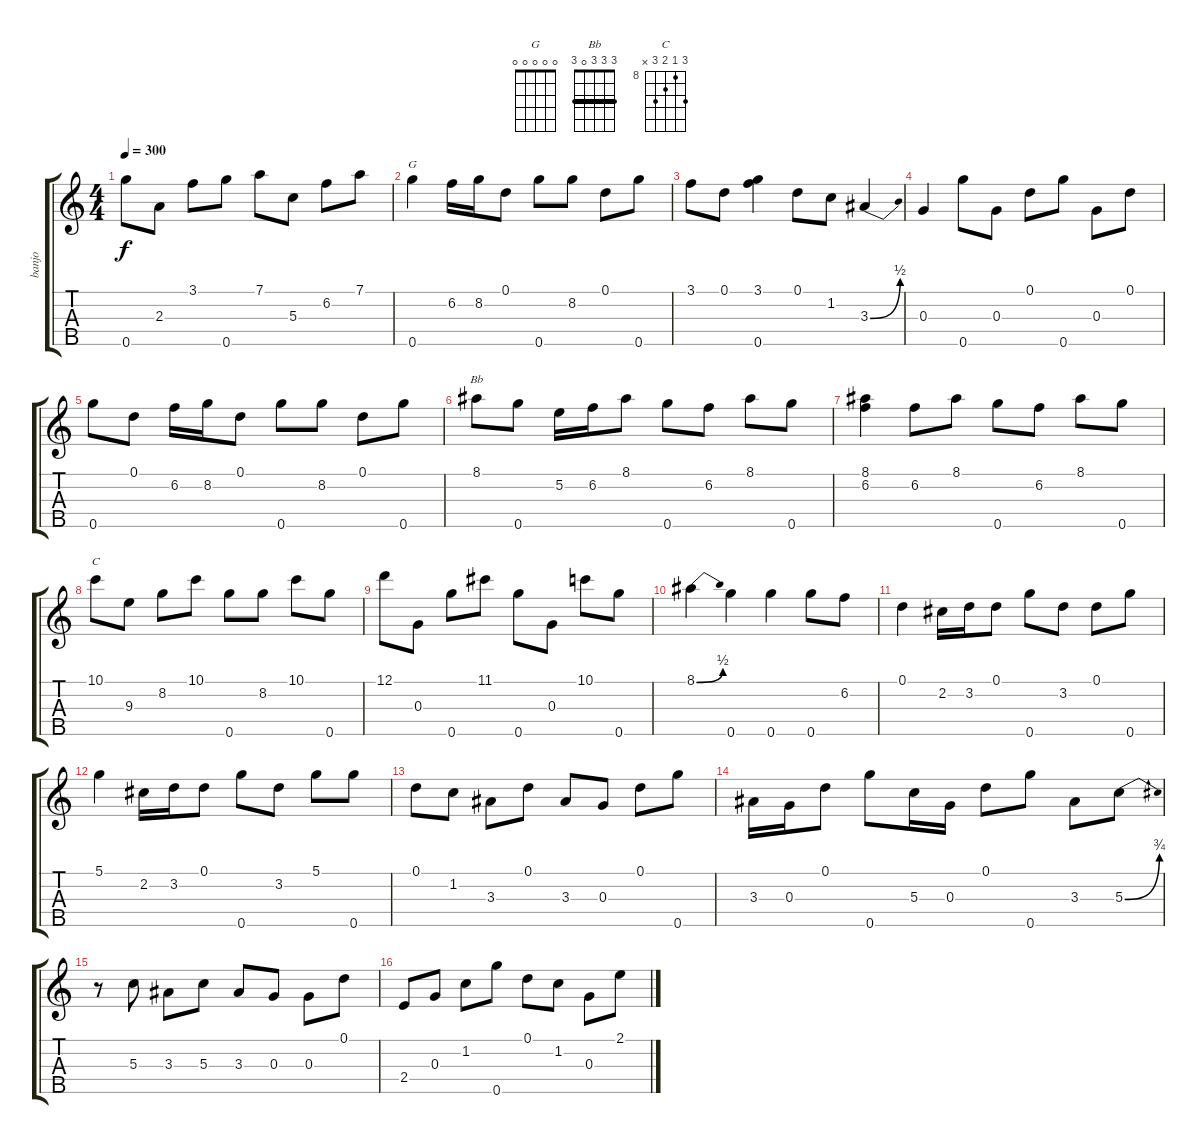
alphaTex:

\track ("banjo" "banjo") {instrument banjo}
\staff {score tabs}
\tuning (D4 B3 G3 D3 G4) {hide}
\displaytranspose 12
\chord ("G" 0 0 0 0 0)
\chord ("Bb" 3 3 3 0 3) {barre 3}
\chord ("C" 10 8 9 10 x) {firstfret 8}
\ts (4 4)
\tempo 300
\clef g2
\ks c
0.5.8{dy f} 2.3.8 3.1.8 0.5.8 7.1.8 5.3.8 6.2.8 7.1.8 |
0.5.4{ch "G"} 6.2.16 8.2.16 0.1.8 0.5.8 8.2.8 0.1.8 0.5.8 |
3.1.8 0.1.8 (3.1 0.5).4 0.1.8 1.2.8 3.3{be (bend 0 0 60 2)}.4 |
0.3.4 0.5.8 0.3.8 0.1.8 0.5.8 0.3.8 0.1.8 |
0.5.8 0.1.8 6.2.16 8.2.16 0.1.8 0.5.8 8.2.8 0.1.8 0.5.8 |
8.1.8{ch "Bb"} 0.5.8 5.2.16 6.2.16 8.1.8 0.5.8 6.2.8 8.1.8 0.5.8 |
(8.1 6.2).4 6.2.8 8.1.8 0.5.8 6.2.8 8.1.8 0.5.8 |
10.1.8{ch "C"} 9.3.8 8.2.8 10.1.8 0.5.8 8.2.8 10.1.8 0.5.8 |
12.1.8 0.3.8 0.5.8 11.1.8 0.5.8 0.3.8 10.1.8 0.5.8 |
8.1{be (bend 0 0 60 2)}.4 0.5.4 0.5.4 0.5.8 6.2.8 |
0.1.4 2.2.16 3.2.16 0.1.8 0.5.8 3.2.8 0.1.8 0.5.8 |
5.1.4 2.2.16 3.2.16 0.1.8 0.5.8 3.2.8 5.1.8 0.5.8 |
0.1.8 1.2.8 3.3.8 0.1.8 3.3.8 0.3.8 0.1.8 0.5.8 |
3.3.16 0.3.16 0.1.8 0.5.8 5.3.16 0.3.16 0.1.8 0.5.8 3.3.8 5.3{be (bend 0 0 60 3)}.8 |
r.8 5.3.8 3.3.8 5.3.8 3.3.8 0.3.8 0.3.8 0.1.8 |
2.4.8 0.3.8 1.2.8 0.5.8 0.1.8 1.2.8 0.3.8 2.1.8
